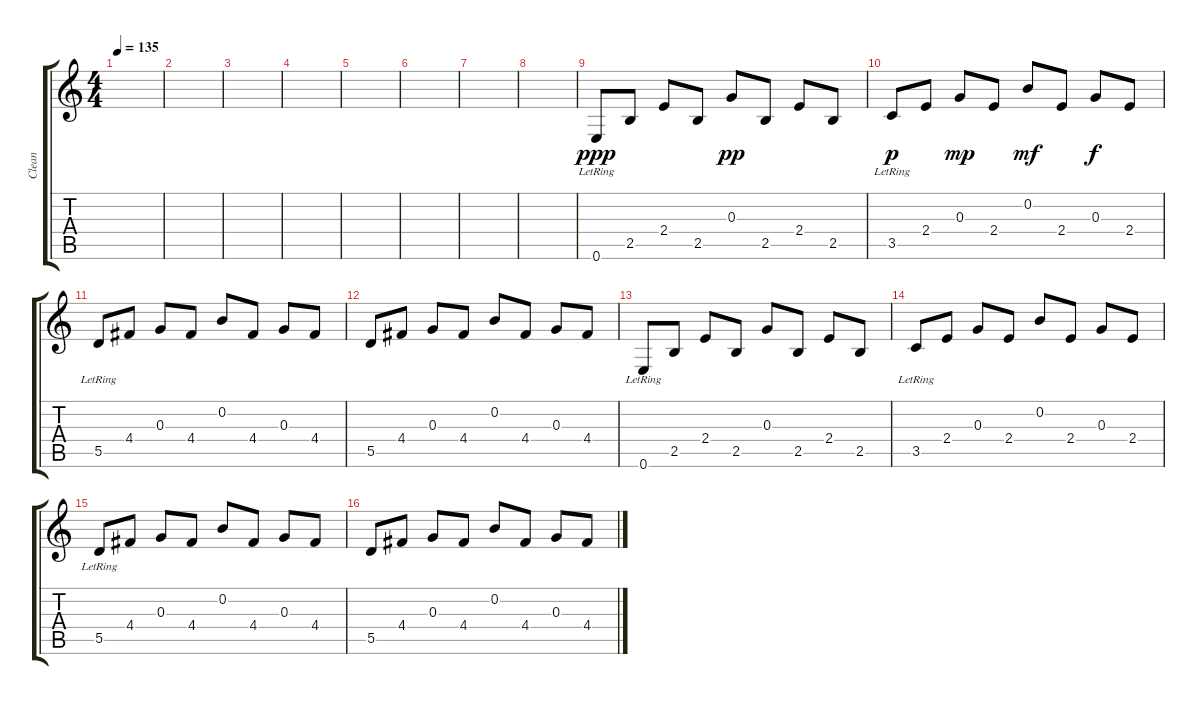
\track ("Clean" "Clean") {instrument electricguitarclean}
\staff {score tabs}
\tuning (E4 B3 G3 D3 A2 E2) {hide}
\ts (4 4)
\tempo 135
\clef g2
\ks c
|
|
|
|
|
|
|
|
0.6{lr}.8{dy ppp} 2.5.8 2.4.8 2.5.8 0.3.8{dy pp} 2.5.8 2.4.8 2.5.8 |
3.5{lr}.8{dy p} 2.4.8 0.3.8{dy mp} 2.4.8 0.2.8{dy mf} 2.4.8 0.3.8{dy f} 2.4.8 |
5.5{lr}.8 4.4.8 0.3.8 4.4.8 0.2.8 4.4.8 0.3.8 4.4.8 |
5.5.8 4.4.8 0.3.8 4.4.8 0.2.8 4.4.8 0.3.8 4.4.8 |
0.6{lr}.8 2.5.8 2.4.8 2.5.8 0.3.8 2.5.8 2.4.8 2.5.8 |
3.5{lr}.8 2.4.8 0.3.8 2.4.8 0.2.8 2.4.8 0.3.8 2.4.8 |
5.5{lr}.8 4.4.8 0.3.8 4.4.8 0.2.8 4.4.8 0.3.8 4.4.8 |
5.5.8 4.4.8 0.3.8 4.4.8 0.2.8 4.4.8 0.3.8 4.4.8
